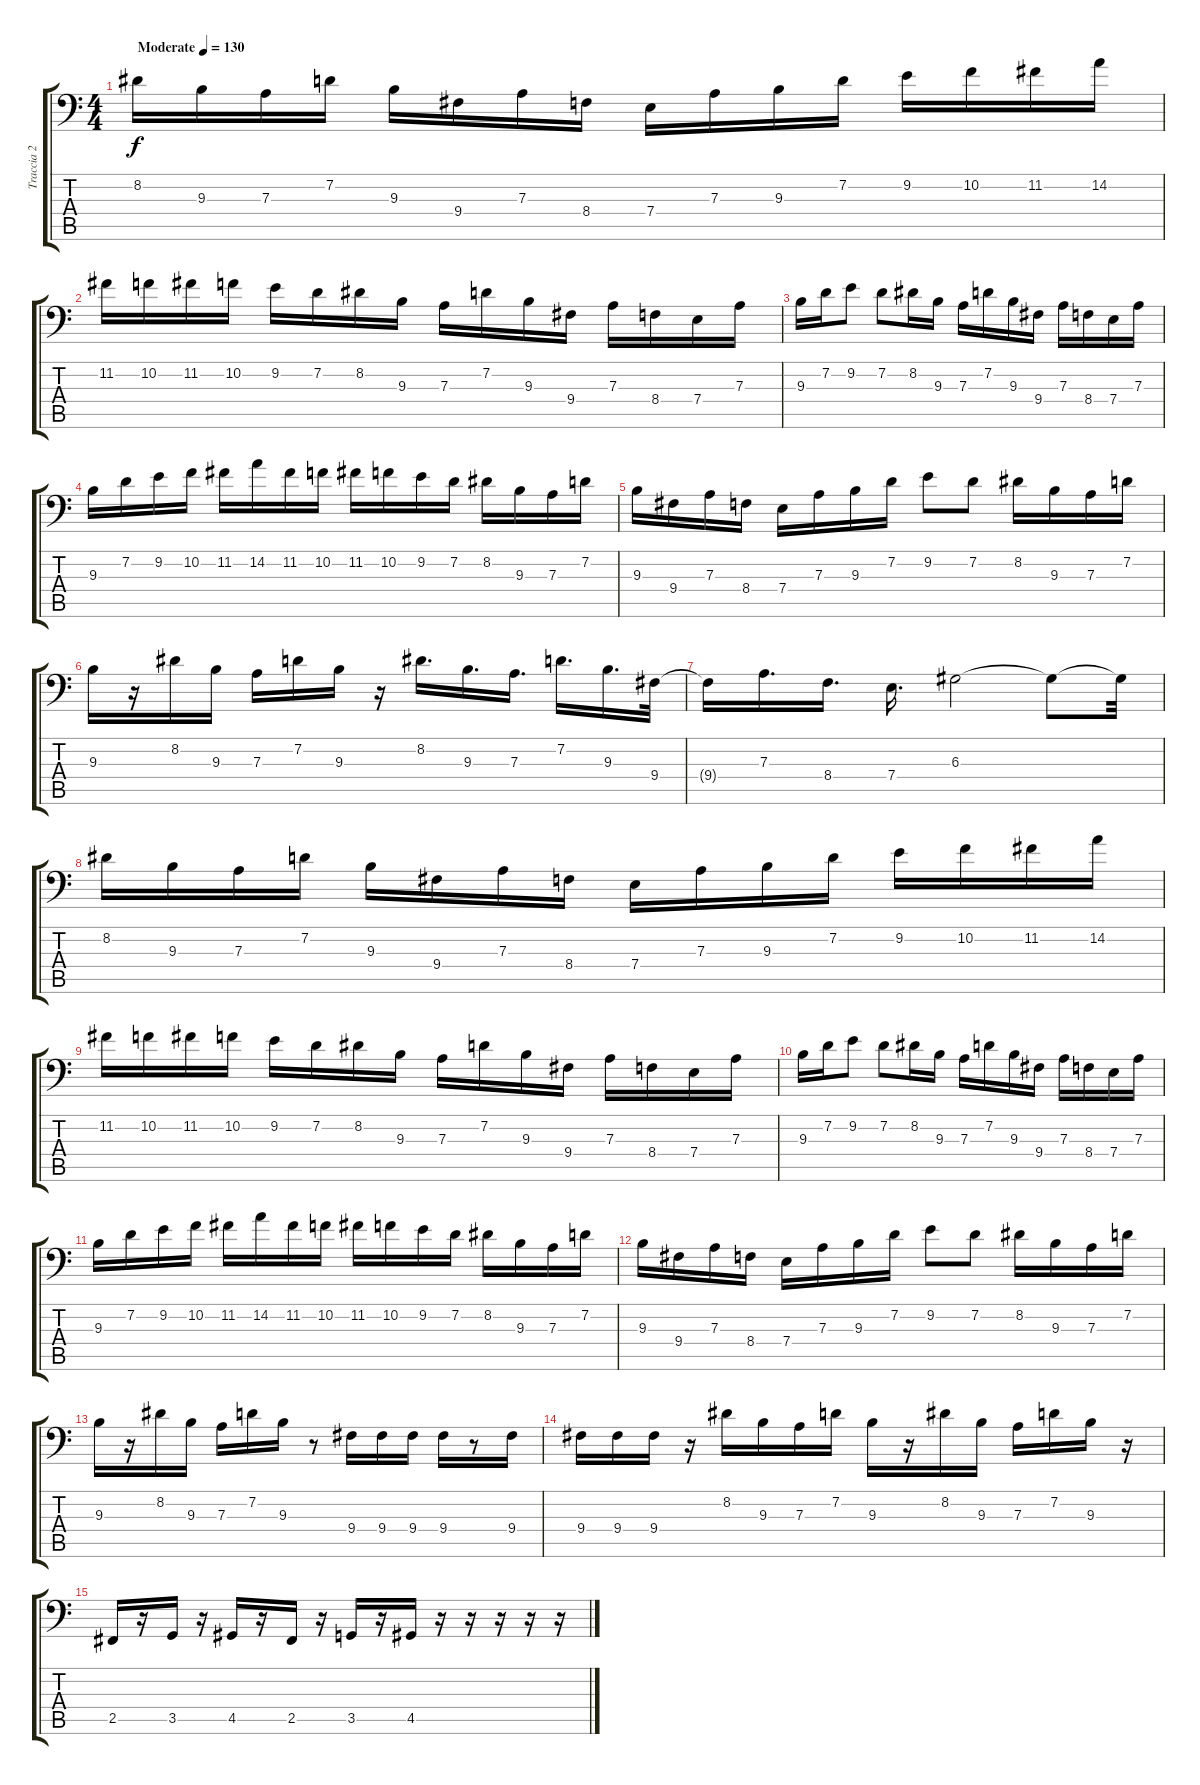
\track ("Traccia 2" "Traccia 2") {instrument electricbassfinger}
\staff {score tabs}
\tuning (C3 G2 D2 A1 E1 B0) {hide}
\ts (4 4)
\tempo (130 "Moderate")
\clef f4
\ks c
8.2.16{dy f instrument electricbassfinger} 9.3.16 7.3.16 7.2.16 9.3.16 9.4.16 7.3.16 8.4.16 7.4.16 7.3.16 9.3.16 7.2.16 9.2.16 10.2.16 11.2.16 14.2.16 |
11.2.16 10.2.16 11.2.16 10.2.16 9.2.16 7.2.16 8.2.16 9.3.16 7.3.16 7.2.16 9.3.16 9.4.16 7.3.16 8.4.16 7.4.16 7.3.16 |
9.3.16 7.2.16 9.2.8 7.2.8 8.2.16 9.3.16 7.3.16 7.2.16 9.3.16 9.4.16 7.3.16 8.4.16 7.4.16 7.3.16 |
9.3.16 7.2.16 9.2.16 10.2.16 11.2.16 14.2.16 11.2.16 10.2.16 11.2.16 10.2.16 9.2.16 7.2.16 8.2.16 9.3.16 7.3.16 7.2.16 |
9.3.16 9.4.16 7.3.16 8.4.16 7.4.16 7.3.16 9.3.16 7.2.16 9.2.8 7.2.8 8.2.16 9.3.16 7.3.16 7.2.16 |
9.3.16 r.16 8.2.16 9.3.16 7.3.16 7.2.16 9.3.16 r.16 8.2.16{d} 9.3.16{d} 7.3.16{d} 7.2.16{d} 9.3.16{d} 9.4.32 |
9.4{t}.16 7.3.16{d} 8.4.16{d} 7.4.16{d} 6.3.2 6.3{t}.8 6.3{t}.32 |
8.2.16 9.3.16 7.3.16 7.2.16 9.3.16 9.4.16 7.3.16 8.4.16 7.4.16 7.3.16 9.3.16 7.2.16 9.2.16 10.2.16 11.2.16 14.2.16 |
11.2.16 10.2.16 11.2.16 10.2.16 9.2.16 7.2.16 8.2.16 9.3.16 7.3.16 7.2.16 9.3.16 9.4.16 7.3.16 8.4.16 7.4.16 7.3.16 |
9.3.16 7.2.16 9.2.8 7.2.8 8.2.16 9.3.16 7.3.16 7.2.16 9.3.16 9.4.16 7.3.16 8.4.16 7.4.16 7.3.16 |
9.3.16 7.2.16 9.2.16 10.2.16 11.2.16 14.2.16 11.2.16 10.2.16 11.2.16 10.2.16 9.2.16 7.2.16 8.2.16 9.3.16 7.3.16 7.2.16 |
9.3.16 9.4.16 7.3.16 8.4.16 7.4.16 7.3.16 9.3.16 7.2.16 9.2.8 7.2.8 8.2.16 9.3.16 7.3.16 7.2.16 |
9.3.16 r.16 8.2.16 9.3.16 7.3.16 7.2.16 9.3.16 r.8 9.4.16 9.4.16 9.4.16 9.4.16 r.8 9.4.16 |
9.4.16 9.4.16 9.4.16 r.16 8.2.16 9.3.16 7.3.16 7.2.16 9.3.16 r.16 8.2.16 9.3.16 7.3.16 7.2.16 9.3.16 r.16 |
2.5.16 r.16 3.5.16 r.16 4.5.16 r.16 2.5.16 r.16 3.5.16 r.16 4.5.16 r.16 r.16 r.16 r.16 r.16
